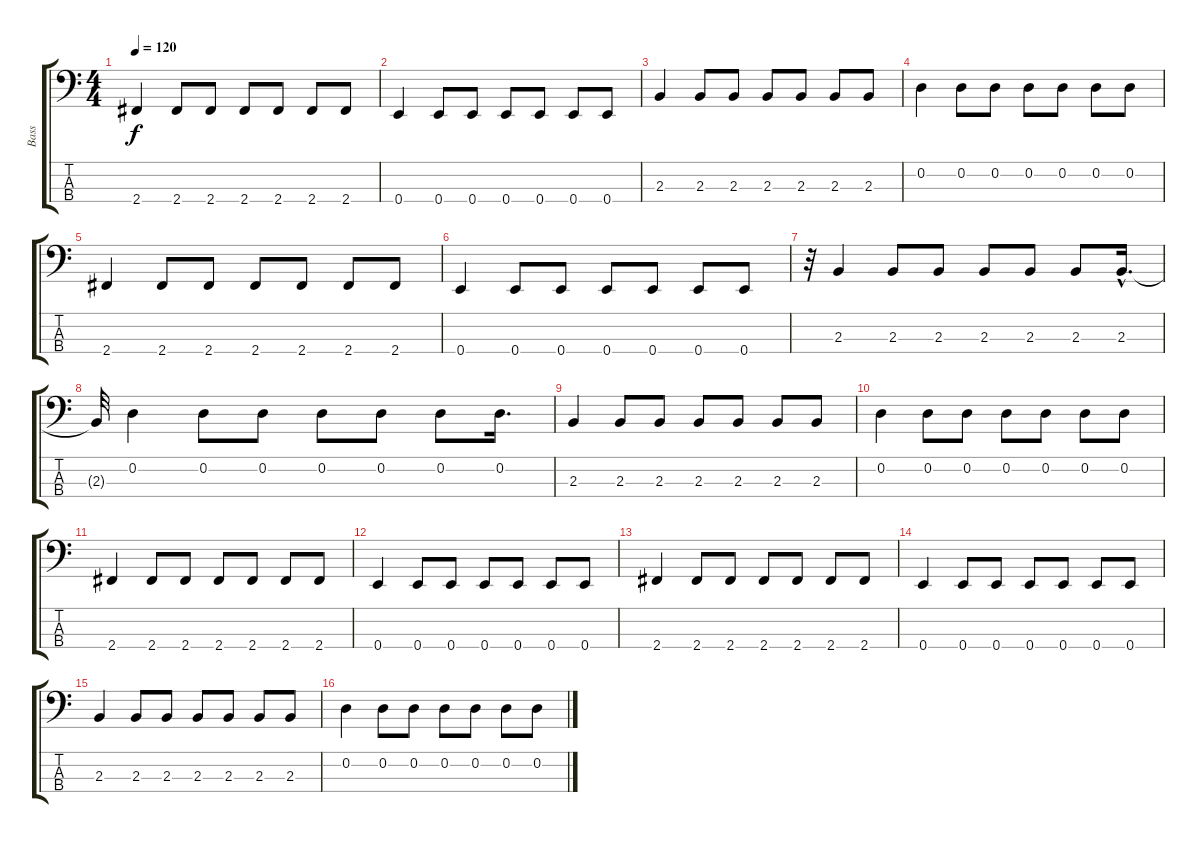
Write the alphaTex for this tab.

\track ("Bass" "Bass") {instrument electricbasspick}
\staff {score tabs}
\tuning (G2 D2 A1 E1) {hide}
\ts (4 4)
\tempo 120
\clef f4
\ks c
2.4.4{dy f} 2.4.8 2.4.8 2.4.8 2.4.8 2.4.8 2.4.8 |
0.4.4 0.4.8 0.4.8 0.4.8 0.4.8 0.4.8 0.4.8 |
2.3.4 2.3.8 2.3.8 2.3.8 2.3.8 2.3.8 2.3.8 |
0.2.4 0.2.8 0.2.8 0.2.8 0.2.8 0.2.8 0.2.8 |
2.4.4 2.4.8 2.4.8 2.4.8 2.4.8 2.4.8 2.4.8 |
0.4.4 0.4.8 0.4.8 0.4.8 0.4.8 0.4.8 0.4.8 |
r.32 2.3.4 2.3.8 2.3.8 2.3.8 2.3.8 2.3.8 2.3{hac}.16{d} |
2.3{t}.32 0.2.4 0.2.8 0.2.8 0.2.8 0.2.8 0.2.8 0.2.16{d} |
2.3.4 2.3.8 2.3.8 2.3.8 2.3.8 2.3.8 2.3.8 |
0.2.4 0.2.8 0.2.8 0.2.8 0.2.8 0.2.8 0.2.8 |
2.4.4 2.4.8 2.4.8 2.4.8 2.4.8 2.4.8 2.4.8 |
0.4.4 0.4.8 0.4.8 0.4.8 0.4.8 0.4.8 0.4.8 |
2.4.4 2.4.8 2.4.8 2.4.8 2.4.8 2.4.8 2.4.8 |
0.4.4 0.4.8 0.4.8 0.4.8 0.4.8 0.4.8 0.4.8 |
2.3.4 2.3.8 2.3.8 2.3.8 2.3.8 2.3.8 2.3.8 |
0.2.4 0.2.8 0.2.8 0.2.8 0.2.8 0.2.8 0.2.8
